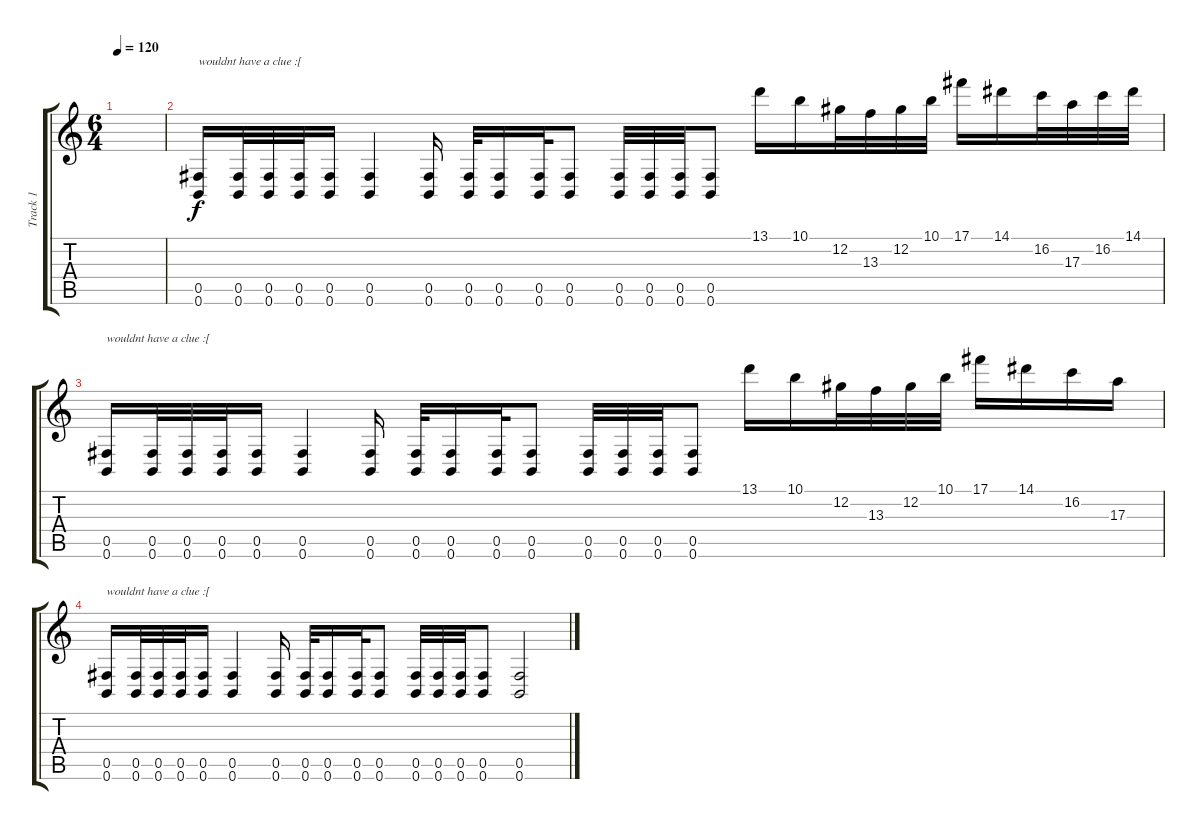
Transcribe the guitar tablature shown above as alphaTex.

\track ("Track 1" "Track 1") {instrument distortionguitar}
\staff {score tabs}
\tuning (Db4 Ab3 E3 B2 Gb2 B1) {hide}
\ts (6 4)
\tempo 120
\clef g2
\ks c
|
(0.5 0.6).16{txt "wouldnt have a clue :["} (0.5 0.6).32 (0.5 0.6).32 (0.5 0.6).32 (0.5 0.6).16 (0.5 0.6).4 (0.5 0.6).16 (0.5 0.6).32 (0.5 0.6).16 (0.5 0.6).32 (0.5 0.6).8 (0.5 0.6).32 (0.5 0.6).32 (0.5 0.6).32 (0.5 0.6).8 13.1.16 10.1.16 12.2.32 13.3.32 12.2.32 10.1.32 17.1.16 14.1.16 16.2.32 17.3.32 16.2.32 14.1.32 |
(0.5 0.6).16{txt "wouldnt have a clue :["} (0.5 0.6).32 (0.5 0.6).32 (0.5 0.6).32 (0.5 0.6).16 (0.5 0.6).4 (0.5 0.6).16 (0.5 0.6).32 (0.5 0.6).16 (0.5 0.6).32 (0.5 0.6).8 (0.5 0.6).32 (0.5 0.6).32 (0.5 0.6).32 (0.5 0.6).8 13.1.16 10.1.16 12.2.32 13.3.32 12.2.32 10.1.32 17.1.16 14.1.16 16.2.16 17.3.16 |
(0.5 0.6).16{txt "wouldnt have a clue :["} (0.5 0.6).32 (0.5 0.6).32 (0.5 0.6).32 (0.5 0.6).16 (0.5 0.6).4 (0.5 0.6).16 (0.5 0.6).32 (0.5 0.6).16 (0.5 0.6).32 (0.5 0.6).8 (0.5 0.6).32 (0.5 0.6).32 (0.5 0.6).32 (0.5 0.6).8 (0.5 0.6).2
